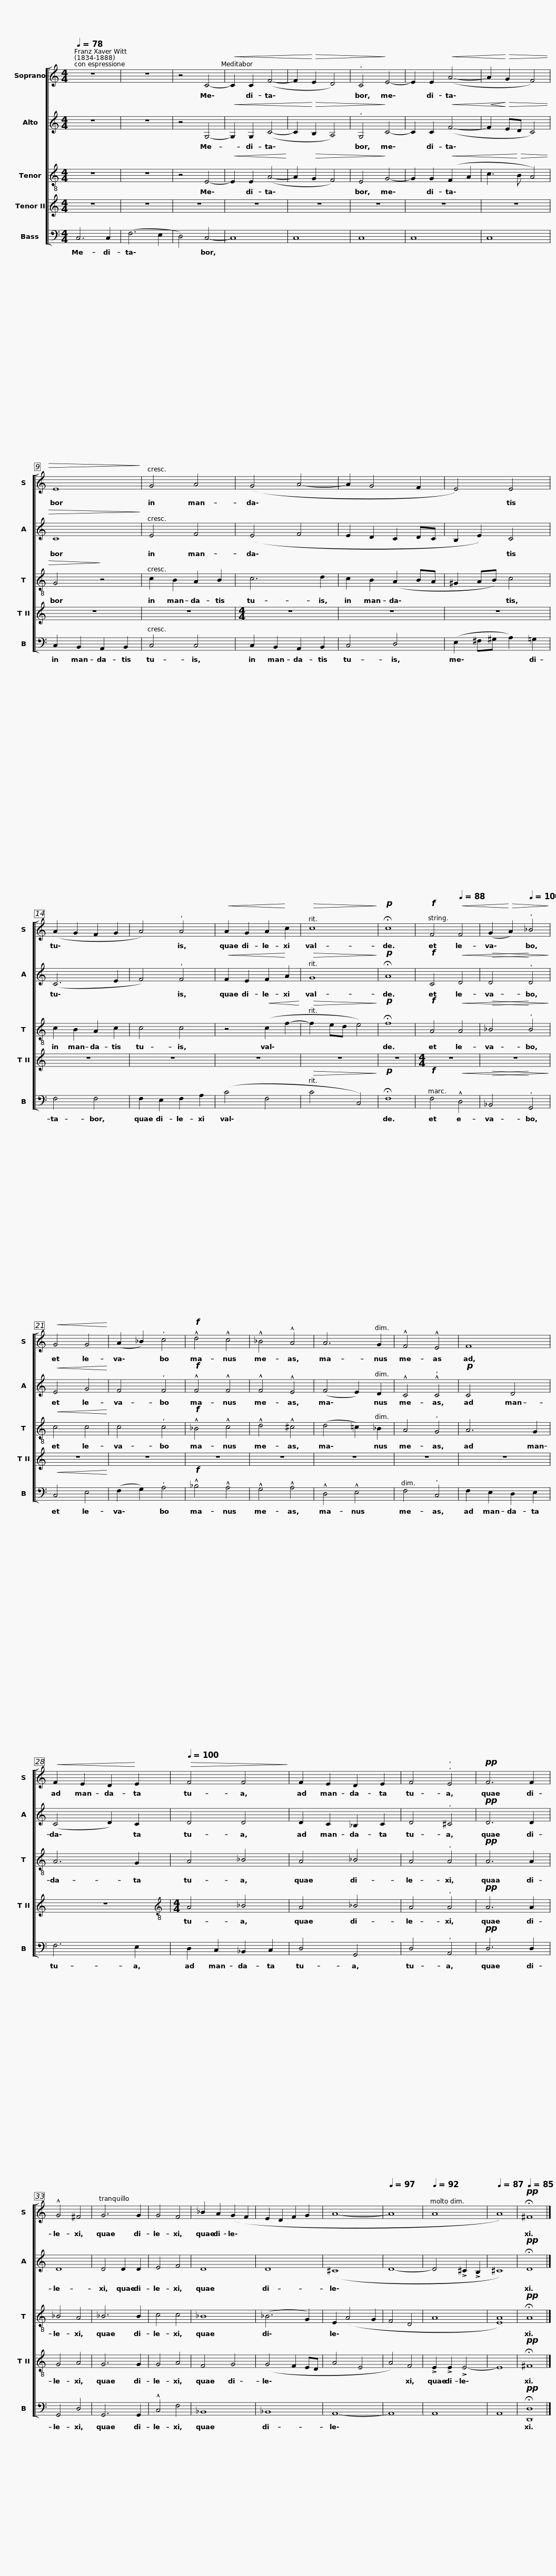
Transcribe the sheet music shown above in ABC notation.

X:1
%%score [ 1 2 3 4 5 ]
L:1/8
Q:1/4=78
M:4/4
I:linebreak $
K:C
V:1 treble
V:2 treble
V:3 treble-8
V:4 treble
V:5 bass
V:1
 z8 | z8 | z4 C4- |!<(! C2 C2 (F4- | F2!<)!!>(! E2 D4) | %5
 C4!>)! E4- | E2 E2!<(! (A4- | A2!<)!!>(! G2 F4) | E8!>)! |$ G4 A4 |$ %10
 (G4 A4- | A2 G4 F2 | E4) E4 | (A2 G2 F2 G2 | A4) A4 | %15
!<(! A2 G2 A2!<)! c2 |!>(! c8!>)! |!p! !fermata!c8 |$!f![Q:1/4=81] F4[Q:1/4=88]!<(! F4 |[Q:1/4=93] (G2!<)![Q:1/4=97]!>(! A2)[Q:1/4=100] _B4!>)! | %20
!<(! G4 G4!<)! | (A2 _B2) c4 |!f! !^!d4 !^!c4 | !^!_B4 !^!A4 | A6 G2 | %25
 !^!F4 !^!E4 | F8 |!<(! F2 E2 D2!<)! E2 |$[Q:1/4=100][Q:1/4=100][Q:1/4=100][Q:1/4=100][Q:1/4=100]!>(! F4 F4!>)! | F2 E2 D2 E2 | %30
 F4 E4 |!pp! F6 F2 | !^!G4 ^F4 | G6 G2 | G4 F4 |$ %35
 _B2 A2 (G2 F2 | E2 D2 F2 G2 | A8- |[Q:1/4=97] A8 |[Q:1/4=92] A8 | %40
[Q:1/4=87] A8) |!pp![Q:1/4=85] !fermata!^F8 |] %42
V:2
 z8 | z8 | z4 G,4- |!<(! G,2 G,2 (C4- | C2!<)!!>(! B,2 A,4) | %5
 G,4!>)! C4- | C2 C2!<(! (F4- |!<(! F2!<)!!<)!!>(! ED C4) | C8!>)! |$ E4 F4 |$ %10
 (E4 F4 | E2 D2 C2 DC | B,2 E2) C4 | (C6 E2 | F4) F4 | %15
!<(! F2 E2 F2!<)! A2 |!>(! G8!>)! |!p! !fermata!A8 |$!f! C4!<(! D4 |!>(! D4!<)! D4!>)! | %20
!<(! E4 G4!<)! | F4 F4 |!f! !^!F4 !^!F4 | !^!F4 !^!E4 | (F4 E2) D2 | %25
 !^!C4 !^!C4 |!p! C4 D4 | (C4 D2) C2 |$ D4 D4 | D2 C2 _B,2 C2 | %30
 D4 ^C4 |!pp! D6 D2 | D8 | D4 D2 D2 | E4 F4 |$ %35
 D8 | D8 | (^C8 | D8- | D4 !>!^C2 !>!B,2 | %40
 ^C8) |!pp! !fermata!D8 |] %42
V:3
 z8 | z8 | z4 E4- |!<(! E2 E2 (A4-!<)! | A2!>(! G2 F4) | %5
 E4!>)! G4- | G2 G2!<(! (F2 A2 | c3!<)!!>(! B A4) | G4!>)! z4 |$ c2 B2 A2 B2 |$ %10
 c6 d2 | c2 B2 (A2 BA | ^G2 AB) c4 | c2 B2 A2 c2 | c4 c4 | %15
 z4!<(! (c2 f2-!<)! |!>(! f2 ed e4)!>)! |!p! !fermata!f8 |$!f! A4!<(! A4 |!>(! _B4!<)! B4!>)! | %20
!<(! c4 c4!<)! | c4 c4 |!f! !^!_B4 !^!c4 | !^!d4 !^!^c4 | (d4 =c2) _B2 | %25
 A4 G4 | A6 G2 | A6 G2 |$ A4 _B4 | A4 _B4 | %30
 A4 A4 |!pp! A6 A2 | _B4 A4 | _B6 B2 | c4 c4 |$ %35
 _B8 | (_B6 G2) | E2 (A4 G2 | F4 D4 | A8 | %40
 [EA]8) |!pp! !fermata!A8 |] %42
V:4
 z8 | z8 | z8 | z8 | z8 | %5
 z8 | z8 | z8 | z8 |$ z8 |$ %10
[M:4/4] z8 | z8 | z8 | z8 | z8 | %15
 z8 | z8 | z8 |$[M:4/4] z8 | z8 | %20
 z8 | z8 | z8 | z8 | z8 | %25
 z8 | z8 | z8 |$[M:4/4][K:treble-8] A4 _B4 | A4 _B4 | %30
 A4 A4 |!pp! A6 A2 | G4 A4 | G6 G2 | G4 A4 |$ %35
 F4 G4 | (G4 F2 ED | A4 E4 | A4) F4 | !>!E2 !>!E2 !>!E4- | %40
 E8 |!pp! !fermata!^F8 |] %42
V:5
 C,6 C,2 | (F,6 E,2 | D,4) C,4- | C,8 | C,8 | %5
 C,8 | C,8 | C,8 | C,2 B,,2 A,,2 B,,2 |$ C,4 C,4 |$ %10
 C,2 B,,2 A,,2 B,,2 | C,4 D,4 | (E,2 ^F,^G, A,2) =G,2 | F,4 F,4 | F,2 E,2 F,2 A,2 | %15
 (C4 F,4 |!>(! C4 C,4)!>)! |!p! !fermata!F,8 |$!f! F,4!<(! !^!D,4 |!>(! _B,,4!<)! G,,4!>)! | %20
!<(! C,4 E,4!<)! | (F,2 G,2) A,4 |!f! !^!_B,4 !^!A,4 | !^!G,4 !^!A,4 | !^!D,4 !^!E,4 | %25
 F,4 C,4 | F,2 E,2 D,2 E,2 | F,6 E,2 |$ D,2 C,2 _B,,2 C,2 | D,4 G,,4 | %30
 D,4 A,,4 |!pp! D,6 D,2 | G,,4 D,4 | G,,6 G,,2 | !^!C,4 F,4 |$ %35
 _B,,8 | _B,,8 | A,,8- | A,,8 | A,,8 | %40
 A,,8 |!pp! !fermata![D,,D,]8 |] %42
